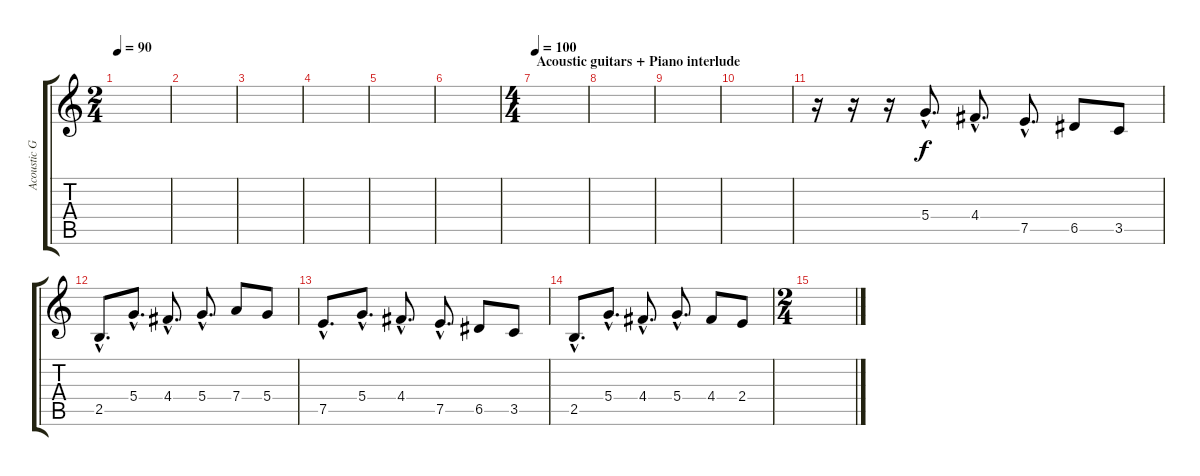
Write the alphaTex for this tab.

\track ("Acoustic Guitar 2" "Acoustic G") {instrument acousticguitarnylon}
\staff {score tabs}
\tuning (E4 B3 G3 D3 A2 E2) {hide}
\ts (2 4)
\tempo 90
\clef g2
\ks c
|
|
|
|
|
|
\ts (4 4)
\section ("" "Acoustic guitars + Piano interlude")
\tempo 100
|
|
|
|
r.16{volume 13} r.16 r.16 5.4{hac}.8{d} 4.4{hac}.8{d} 7.5{hac}.8{d} 6.5.8 3.5.8 |
2.5{hac}.8{d} 5.4{hac}.8{d} 4.4{hac}.8{d} 5.4{hac}.8{d} 7.4.8 5.4.8 |
7.5{hac}.8{d} 5.4{hac}.8{d} 4.4{hac}.8{d} 7.5{hac}.8{d} 6.5.8 3.5.8 |
2.5{hac}.8{d} 5.4{hac}.8{d} 4.4{hac}.8{d} 5.4{hac}.8{d} 4.4.8 2.4.8 |
\ts (2 4)
